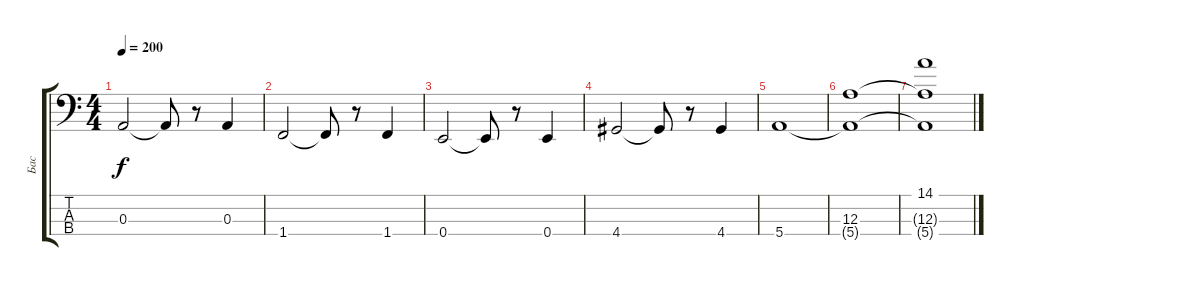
\track ("Бас" "Бас") {instrument fretlessbass}
\staff {score tabs}
\tuning (G2 D2 A1 E1) {hide}
\ts (4 4)
\tempo 200
\clef f4
\ks c
0.3.2{dy f} 0.3{t}.8 r.8 0.3.4 |
1.4.2 1.4{t}.8 r.8 1.4.4 |
0.4.2 0.4{t}.8 r.8 0.4.4 |
4.4.2 4.4{t}.8 r.8 4.4.4 |
5.4.1 |
(12.3 5.4{t}).1 |
(14.1 12.3{t} 5.4{t}).1
